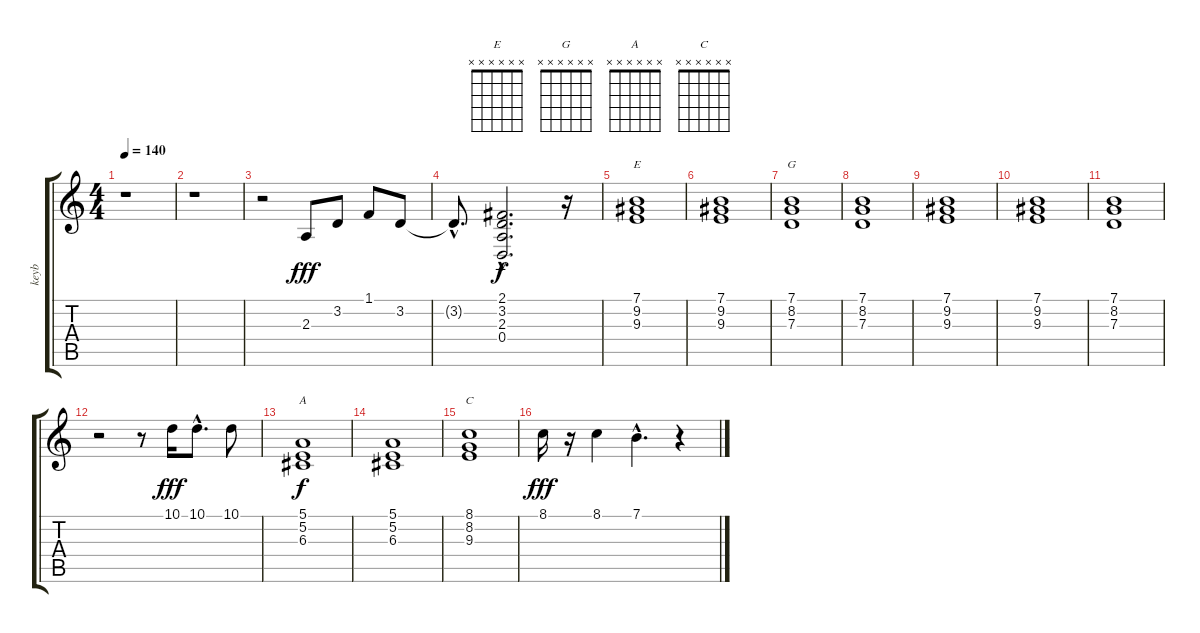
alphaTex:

\track ("keyb" "keyb") {instrument drawbarorgan}
\staff {score tabs}
\tuning (E4 B3 G3 D3 A2 E2) {hide}
\chord ("E" x x x x x x) {firstfret 0}
\chord ("G" x x x x x x) {firstfret 0}
\chord ("A" x x x x x x) {firstfret 0}
\chord ("C" x x x x x x) {firstfret 0}
\ts (4 4)
\tempo 140
\clef g2
\ks c
r.1{dy fff} |
r.1 |
r.2 2.3.8 3.2.8 1.1.8 3.2.8 |
3.2{hac t}.8{d} (2.1{hac} 3.2{hac} 2.3{hac} 0.4{hac}).2{d dy f} r.16 |
(7.1 9.2 9.3).1{ch "E"} |
(7.1 9.2 9.3).1 |
(7.1 8.2 7.3).1{ch "G"} |
(7.1 8.2 7.3).1 |
(7.1 9.2 9.3).1 |
(7.1 9.2 9.3).1 |
(7.1 8.2 7.3).1 |
r.2 r.8 10.1.16{dy fff} 10.1{hac}.8{d} 10.1.8 |
(5.1 5.2 6.3).1{ch "A" dy f} |
(5.1 5.2 6.3).1 |
(8.1 8.2 9.3).1{ch "C"} |
8.1.16{dy fff} r.16 8.1.4 7.1{hac}.4{d} r.4
